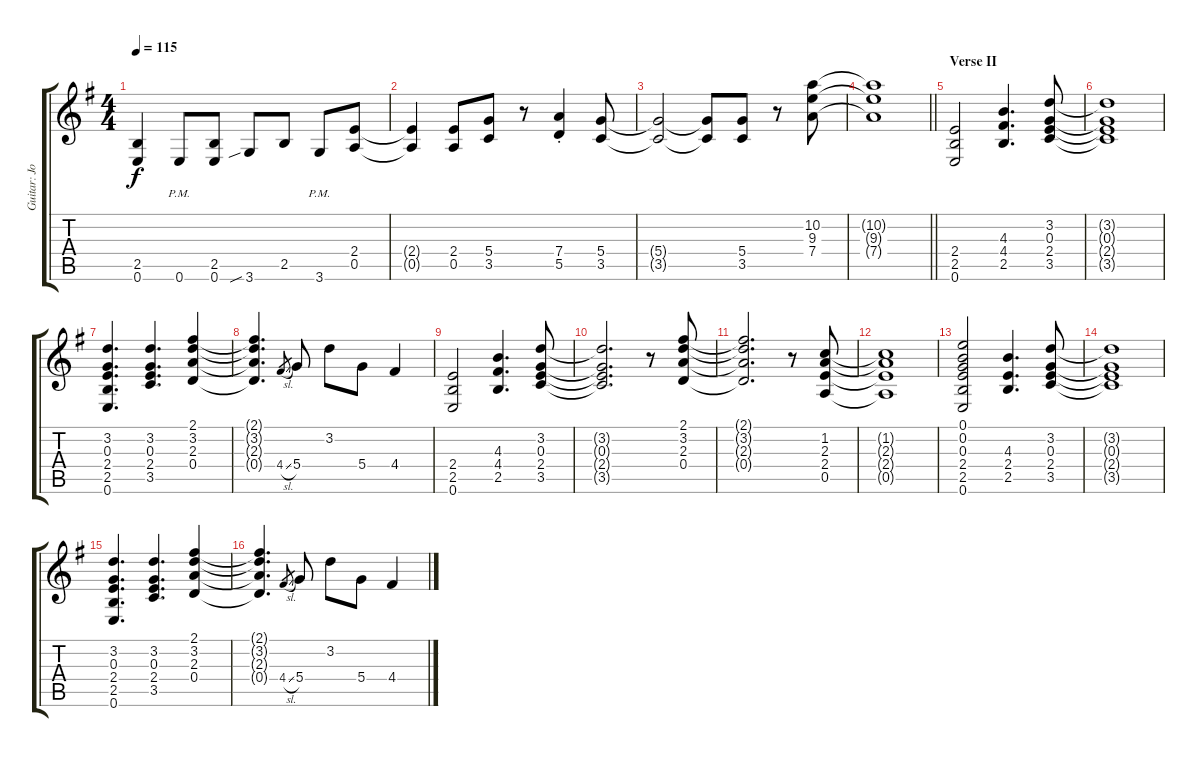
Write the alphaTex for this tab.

\track ("Guitar: John" "Guitar: Jo") {instrument electricguitarclean}
\staff {score tabs}
\tuning (E4 B3 G3 D3 A2 E2) {hide}
\ts (4 4)
\tempo 115
\clef g2
\ks g
(2.5 0.6).4{dy f} 0.6{pm}.8 (2.5 0.6).8 3.6{sib}.8 2.5.8 3.6{pm}.8 (2.4 0.5).8 |
(2.4{t} 0.5{t}).4 (2.4 0.5).8 (5.4 3.5).8 r.8 (7.4{st} 5.5{st}).4 (5.4 3.5).8 |
(5.4{t} 3.5{t}).2 (5.4{t} 3.5{t}).8 (5.4 3.5).8 r.8 (10.2 9.3 7.4).8 |
\barLineRight lightlight
(10.2{t} 9.3{t} 7.4{t}).1 |
\section ("" "Verse II")
(2.4 2.5 0.6).2{instrument electricguitarclean} (4.3 4.4 2.5).4{d} (3.2 0.3 2.4 3.5).8 |
(3.2{t} 0.3{t} 2.4{t} 3.5{t}).1 |
(3.2 0.3 2.4 2.5 0.6).4{d} (3.2 0.3 2.4 3.5).4{d} (2.1 3.2 2.3 0.4).4 |
(2.1{t} 3.2{t} 2.3{t} 0.4{t}).4{d} 4.4{sl}.8{gr} 5.4.8 3.2.8 5.4.8 4.4.4 |
(2.4 2.5 0.6).2 (4.3 4.4 2.5).4{d} (3.2 0.3 2.4 3.5).8 |
(3.2{t} 0.3{t} 2.4{t} 3.5{t}).2{d} r.8 (2.1 3.2 2.3 0.4).8 |
(2.1{t} 3.2{t} 2.3{t} 0.4{t}).2{d} r.8 (1.2 2.3 2.4 0.5).8 |
(1.2{t} 2.3{t} 2.4{t} 0.5{t}).1 |
(0.1 0.2 0.3 2.4 2.5 0.6).2 (4.3 2.4 2.5).4{d} (3.2 0.3 2.4 3.5).8 |
(3.2{t} 0.3{t} 2.4{t} 3.5{t}).1 |
(3.2 0.3 2.4 2.5 0.6).4{d} (3.2 0.3 2.4 3.5).4{d} (2.1 3.2 2.3 0.4).4 |
(2.1{t} 3.2{t} 2.3{t} 0.4{t}).4{d} 4.4{sl}.8{gr} 5.4.8 3.2.8 5.4.8 4.4.4
